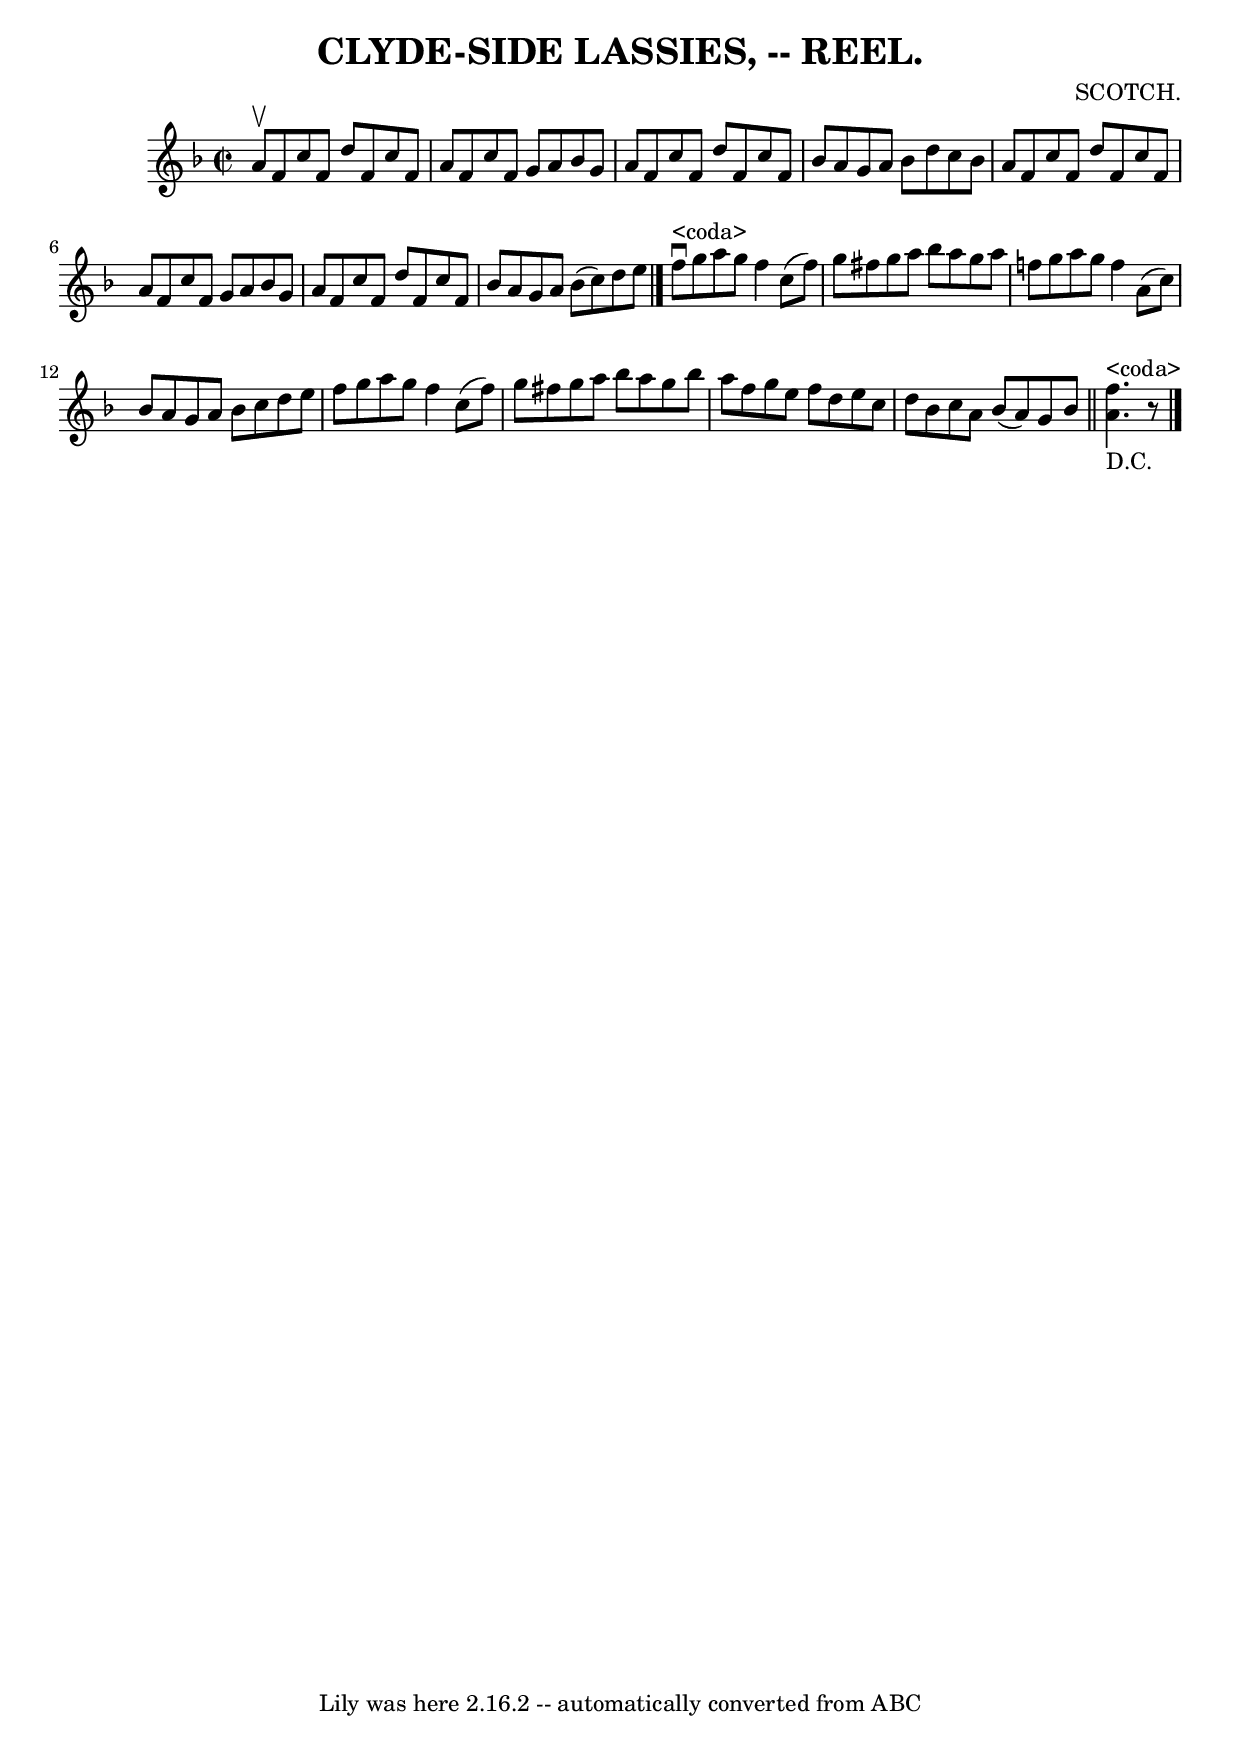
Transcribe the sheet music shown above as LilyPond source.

\version "2.7.40"
\include "Mammoth.ily"
\header {
	book = "Coles"
	composer = "SCOTCH."
	crossRefNumber = "14"
	footnotes = ""
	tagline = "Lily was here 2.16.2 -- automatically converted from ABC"
	title = "CLYDE-SIDE LASSIES, -- REEL."
}
voicedefault =  {
\set Score.defaultBarType = "empty"

  \override Staff.TimeSignature #'style = #'C
 \time 2/2 \key f \major a'8^\upbow f'8 c''8 f'8 d''8 f'8    
c''8 f'8  |
 a'8 f'8 c''8 f'8 g'8 a'8 bes'8 g'8 
 |
 a'8 f'8 c''8 f'8 d''8 f'8 c''8 f'8  |
   
bes'8 a'8 g'8 a'8 bes'8 d''8 c''8 bes'8  |
 a'8  
 f'8 c''8 f'8 d''8 f'8 c''8 f'8  |
 a'8 f'8    
c''8 f'8 g'8 a'8 bes'8 g'8  |
 a'8 f'8 c''8 f'8 
 d''8 f'8 c''8 f'8  |
 bes'8 a'8 g'8 a'8 bes'8 (
 c''8) d''8 e''8    \bar "|." f''8^"<coda>"^\downbow g''8    
a''8 g''8 f''4 c''8 (f''8) |
 g''8 fis''8 g''8    
a''8 bes''8 a''8 g''8 a''8  |
 f''!8 g''8 a''8    
g''8 f''4 a'8 (c''8) |
 bes'8 a'8 g'8 a'8 bes'8 
 c''8 d''8 e''8  |
 f''8 g''8 a''8 g''8 f''4    
c''8 (f''8) |
 g''8 fis''8 g''8 a''8 bes''8 a''8   
 g''8 bes''8  |
 a''8 f''8 g''8 e''8 f''8 d''8    
e''8 c''8  |
 d''8 bes'8 c''8 a'8 bes'8 (a'8)   
g'8 bes'8      \bar "||" << f''4.^"<coda>"_"D.C." a'4.   >>   r8     
\bar "|."   
}

\score{
    <<

	\context Staff="default"
	{
	    \voicedefault 
	}

    >>
	\layout {
	}
	\midi {}
}
